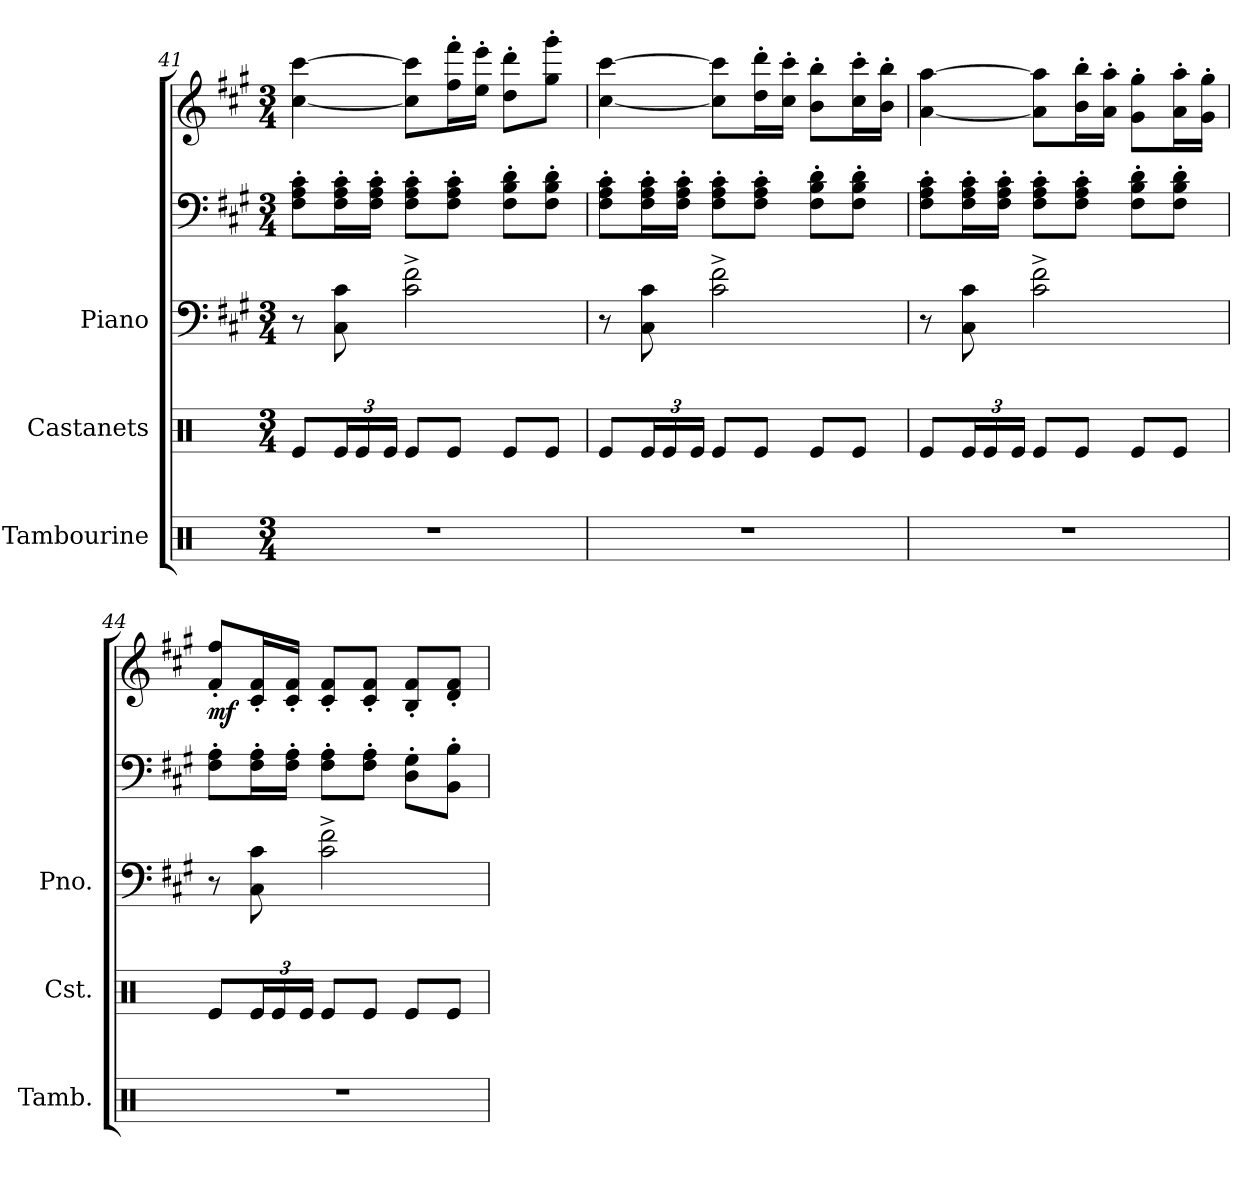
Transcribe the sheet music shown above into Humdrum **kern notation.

**kern	**kern	**kern	**kern	**kern	**dynam
*part3	*part2	*part1	*part1	*part1	*part1
*staff5	*staff4	*staff3	*staff2	*staff1	*staff1/2/3
*I"Tambourine	*I"Castanets	*I"Piano	*	*	*
*I'Tamb.	*I'Cst.	*I'Pno.	*	*	*
*clefX	*clefX	*clefF4	*clefF4	*clefG2	*
*k[]	*k[]	*k[f#c#g#]	*k[f#c#g#]	*k[f#c#g#]	*
*M3/4	*M3/4	*M3/4	*M3/4	*M3/4	*
=41	=41	=41	=41	=41	=41
2.r	8Re/L	8r	8F#\' 8A\' 8c#\'L	[4cc#\ [4ccc#\	.
*	*Xbrackettup	*	*	*	*
.	24Re/L	8C#\ 8c#\	16F#\' 16A\' 16c#\'L	.	.
.	24Re/	.	.	.	.
.	.	.	16F#\' 16A\' 16c#\'JJ	.	.
.	24Re/JJ	.	.	.	.
.	8Re/L	2c#\^ 2f#\^	8F#\' 8A\' 8c#\'L	8cc#\] 8ccc#\]L	.
.	8Re/J	.	8F#\' 8A\' 8c#\'J	16ff#\' 16fff#\'L	.
.	.	.	.	16ee\' 16eee\'JJ	.
.	8Re/L	.	8F#\' 8B\' 8d\'L	8dd\' 8ddd\'L	.
.	8Re/J	.	8F#\' 8B\' 8d\'J	8gg#\' 8ggg#\'J	.
!!LO:PB:g=z
=42	=42	=42	=42	=42	=42
2.r	8Re/L	8r	8F#\' 8A\' 8c#\'L	[4cc#\ [4ccc#\	.
.	24Re/L	8C#\ 8c#\	16F#\' 16A\' 16c#\'L	.	.
.	24Re/	.	.	.	.
.	.	.	16F#\' 16A\' 16c#\'JJ	.	.
.	24Re/JJ	.	.	.	.
.	8Re/L	2c#\^ 2f#\^	8F#\' 8A\' 8c#\'L	8cc#\] 8ccc#\]L	.
.	8Re/J	.	8F#\' 8A\' 8c#\'J	16dd\' 16ddd\'L	.
.	.	.	.	16cc#\' 16ccc#\'JJ	.
.	8Re/L	.	8F#\' 8B\' 8d\'L	8b\' 8bb\'L	.
.	8Re/J	.	8F#\' 8B\' 8d\'J	16cc#\' 16ccc#\'L	.
.	.	.	.	16b\' 16bb\'JJ	.
=43	=43	=43	=43	=43	=43
2.r	8Re/L	8r	8F#\' 8A\' 8c#\'L	[4a\ [4aa\	.
.	24Re/L	8C#\ 8c#\	16F#\' 16A\' 16c#\'L	.	.
.	24Re/	.	.	.	.
.	.	.	16F#\' 16A\' 16c#\'JJ	.	.
.	24Re/JJ	.	.	.	.
.	8Re/L	2c#\^ 2f#\^	8F#\' 8A\' 8c#\'L	8a\] 8aa\]L	.
.	8Re/J	.	8F#\' 8A\' 8c#\'J	16b\' 16bb\'L	.
.	.	.	.	16a\' 16aa\'JJ	.
.	8Re/L	.	8F#\' 8B\' 8d\'L	8g#\' 8gg#\'L	.
.	8Re/J	.	8F#\' 8B\' 8d\'J	16a\' 16aa\'L	.
.	.	.	.	16g#\' 16gg#\'JJ	.
=44	=44	=44	=44	=44	=44
!	!	!	!	!	!LO:DY:b
2.r	8Re/L	8r	8F#\' 8A\'L	8f#/' 8ff#/'L	mf
.	24Re/L	8C#\ 8c#\	16F#\' 16A\'L	16c#/' 16f#/'L	.
.	24Re/	.	.	.	.
.	.	.	16F#\' 16A\'JJ	16c#/' 16f#/'JJ	.
.	24Re/JJ	.	.	.	.
.	8Re/L	2c#\^ 2f#\^	8F#\' 8A\'L	8c#/' 8f#/'L	.
.	8Re/J	.	8F#\' 8A\'J	8c#/' 8f#/'J	.
.	8Re/L	.	8D\' 8G#\'L	8B/' 8f#/'L	.
.	8Re/J	.	8BB\' 8B\'J	8d/' 8f#/'J	.
=	=	=	=	=	=
*-	*-	*-	*-	*-	*-
